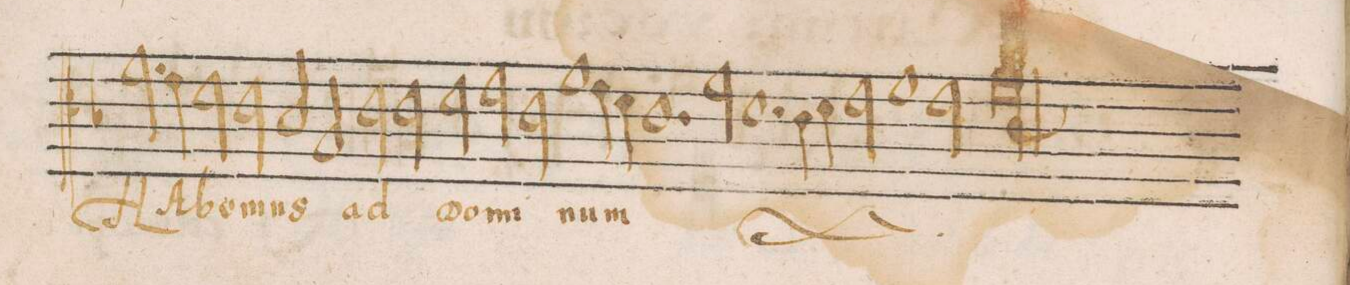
**kern	**text
*I"CANTVS	*
*clefC4	*
*k[b-]	*
*met(C|)	*
*M2/1	*
2.f\	Ha-
4e\	.
2d\	-be-
2c\	-mus
=32-	=32-
2B-/	.
2G/	.
2c\	ad
2c\	.
=33-	=33-
2d\	Do-
2e\	-mi-
2c\	.
1f\	-num
=34-	=34-
4e\	.
4d\	.
1.c	.
=35-	=35-
*	*ij
2f\	ad
1.d	Do-
=36-	=36-
4c\	.
4d\	.
2e\	.
1f\	.
=37-	=37-
2e\	-mi-
1f	-num
*	*Xij
=38-	=38-
*-	*-
